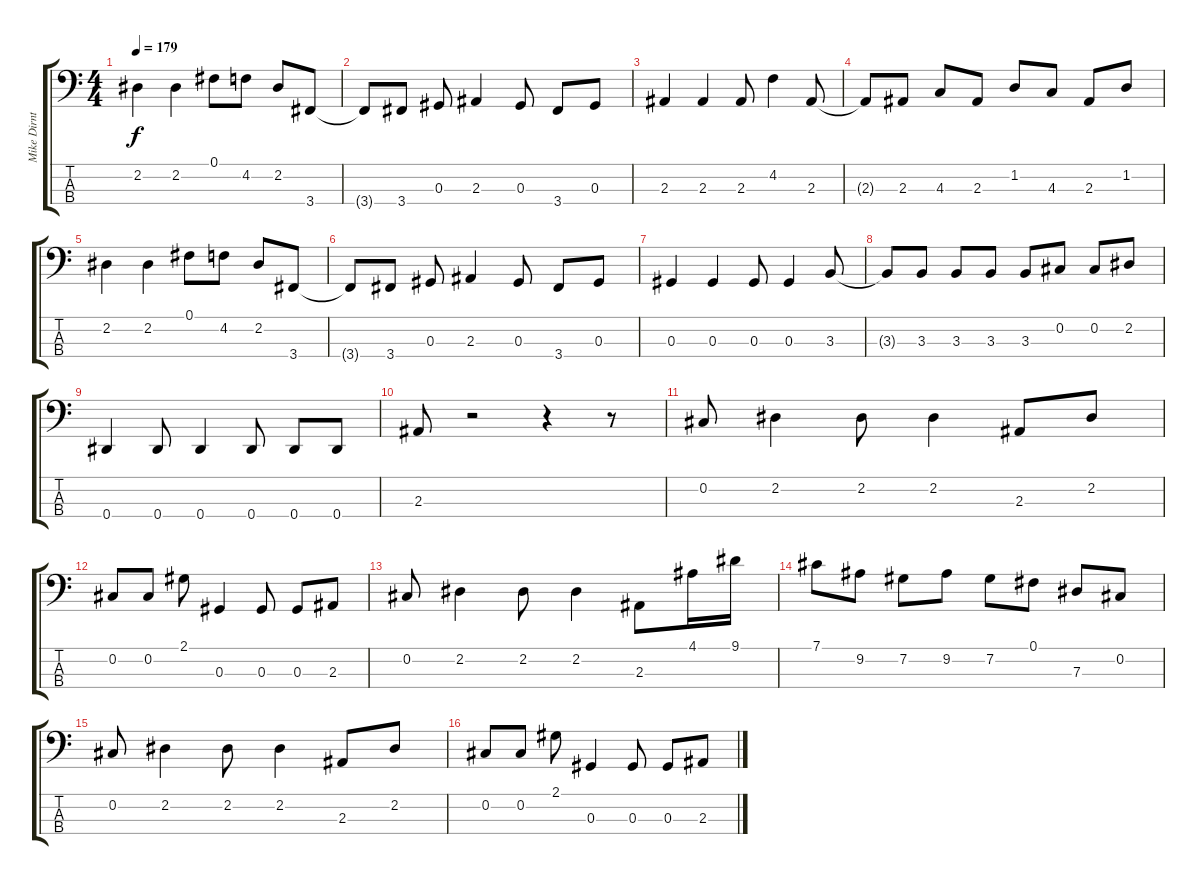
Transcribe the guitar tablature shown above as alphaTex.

\track ("Mike Dirnt" "Mike Dirnt") {instrument electricbassfinger}
\staff {score tabs}
\tuning (Gb2 Db2 Ab1 Eb1) {hide}
\ts (4 4)
\tempo 179
\clef f4
\ks c
2.2.4{dy f} 2.2.4 0.1.8 4.2.8 2.2.8 3.4.8 |
3.4{t}.8 3.4.8 0.3.8 2.3.4 0.3.8 3.4.8 0.3.8 |
2.3.4 2.3.4 2.3.8 4.2.4 2.3.8 |
2.3{t}.8 2.3.8 4.3.8 2.3.8 1.2.8 4.3.8 2.3.8 1.2.8 |
2.2.4 2.2.4 0.1.8 4.2.8 2.2.8 3.4.8 |
3.4{t}.8 3.4.8 0.3.8 2.3.4 0.3.8 3.4.8 0.3.8 |
0.3.4 0.3.4 0.3.8 0.3.4 3.3.8 |
3.3{t}.8 3.3.8 3.3.8 3.3.8 3.3.8 0.2.8 0.2.8 2.2.8 |
0.4.4 0.4.8 0.4.4 0.4.8 0.4.8 0.4.8 |
2.3.8 r.2 r.4 r.8 |
0.2.8 2.2.4 2.2.8 2.2.4 2.3.8 2.2.8 |
0.2.8 0.2.8 2.1.8 0.3.4 0.3.8 0.3.8 2.3.8 |
0.2.8 2.2.4 2.2.8 2.2.4 2.3.8 4.1.16 9.1.16 |
7.1.8 9.2.8 7.2.8 9.2.8 7.2.8 0.1.8 7.3.8 0.2.8 |
0.2.8 2.2.4 2.2.8 2.2.4 2.3.8 2.2.8 |
0.2.8 0.2.8 2.1.8 0.3.4 0.3.8 0.3.8 2.3.8
